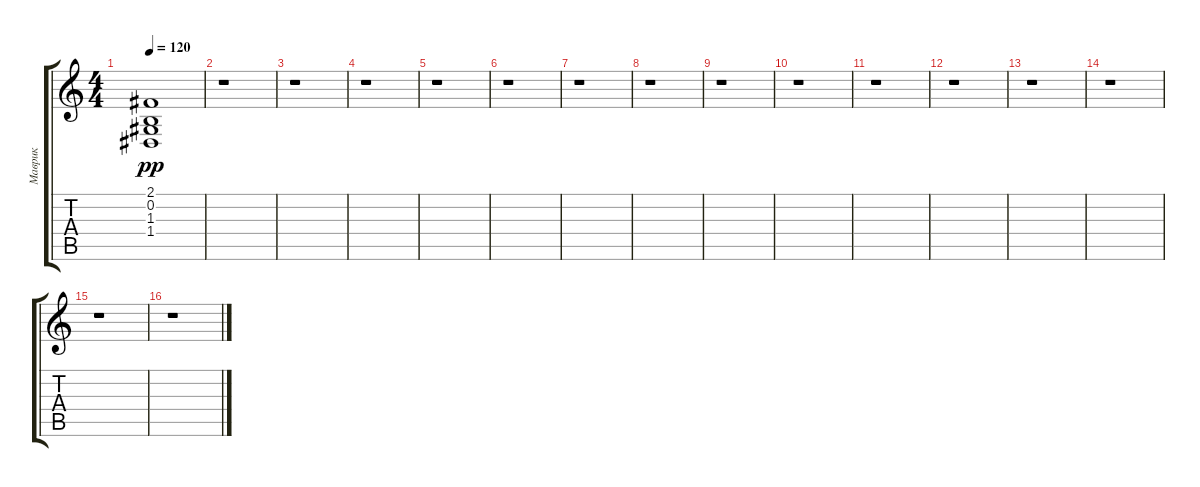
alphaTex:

\track ("Маврик" "Маврик") {instrument synthstrings1}
\staff {score tabs}
\tuning (E4 B3 G3 D3 A2 E2) {hide}
\ts (4 4)
\tempo 120
\clef g2
\ks c
(2.1 0.2 1.3 1.4).1{dy pp} |
r.1 |
r.1 |
r.1 |
r.1 |
r.1 |
r.1 |
r.1 |
r.1 |
r.1 |
r.1 |
r.1 |
r.1 |
r.1 |
r.1 |
r.1
